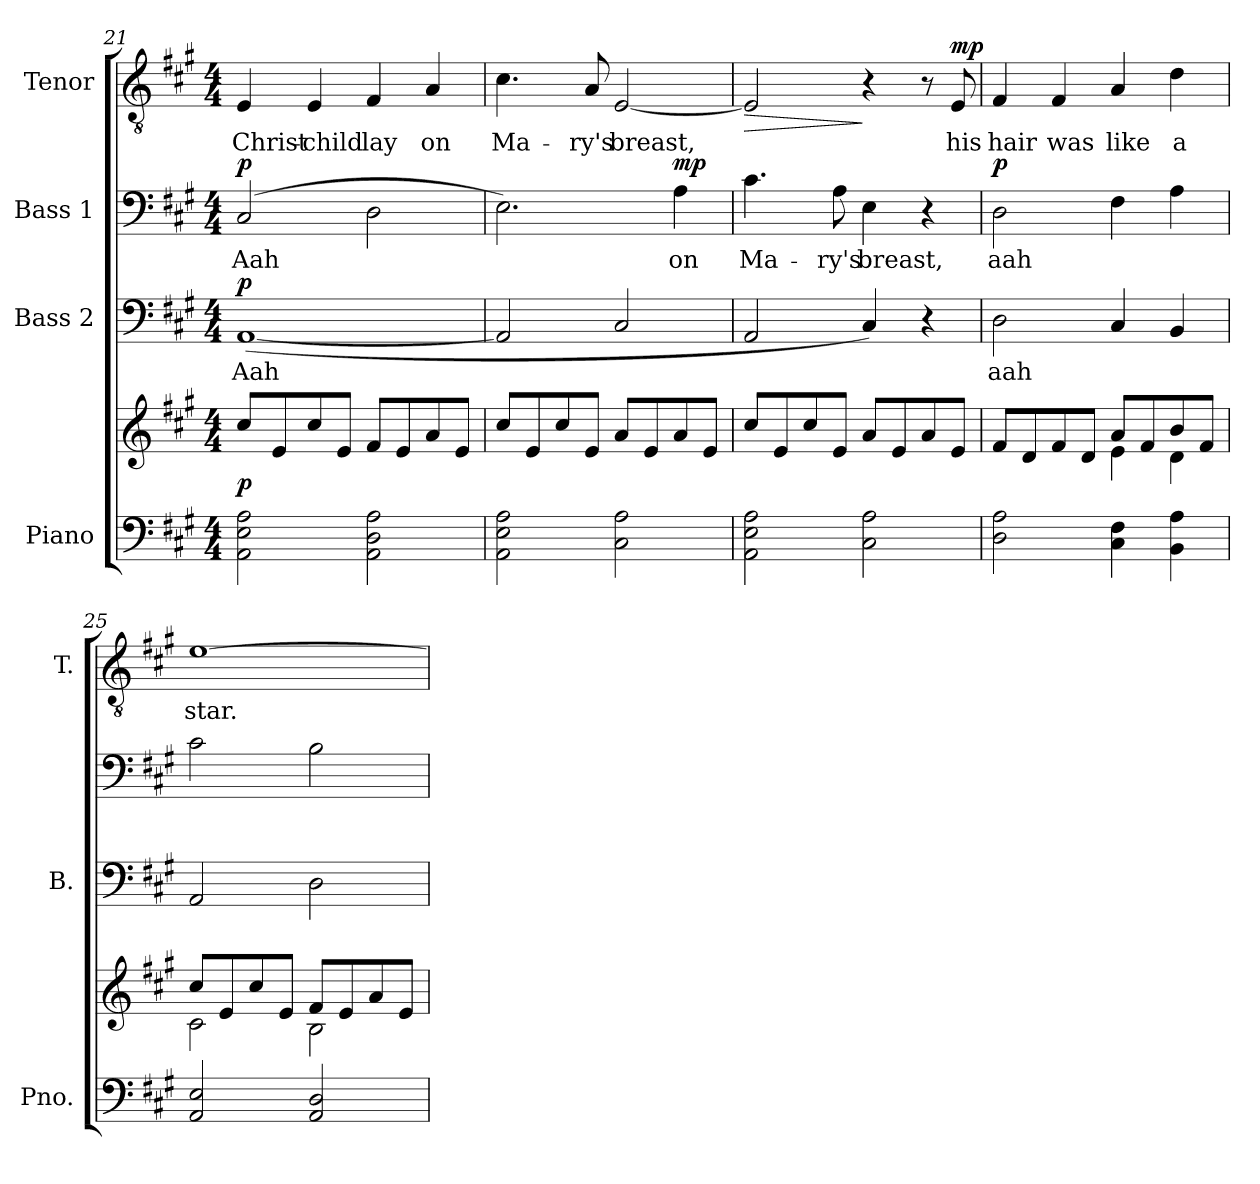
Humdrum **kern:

**kern	**kern	**dynam	**kern	**text	**dynam	**kern	**text	**dynam	**kern	**text	**dynam
*part4	*part4	*part4	*part3	*part3	*part3	*part2	*part2	*part2	*part1	*part1	*part1
*staff5	*staff4	*staff4/5	*staff3	*staff3	*staff3	*staff2	*staff2	*staff2	*staff1	*staff1	*staff1
*I"Piano	*	*	*I"Bass 2	*	*	*I"Bass 1	*	*	*I"Tenor	*	*
*I'Pno.	*	*	*I'B.	*	*	*	*	*	*I'T.	*	*
!!LO:LB:g=z
*clefF4	*clefG2	*	*clefF4	*	*	*clefF4	*	*	*clefGv2	*	*
*	*	*	*	*	*	*	*	*	*ITrd7c12	*	*
*k[f#c#g#]	*k[f#c#g#]	*	*k[f#c#g#]	*	*	*k[f#c#g#]	*	*	*k[f#c#g#]	*	*
*A:	*A:	*	*A:	*	*	*A:	*	*	*A:	*	*
*M4/4	*M4/4	*	*M4/4	*	*	*M4/4	*	*	*M4/4	*	*
=21	=21	=21	=21	=21	=21	=21	=21	=21	=21	=21	=21
!	!	!	!	!LO:LY:b:color=#000000	!	!	!	!	!	!	!
!	!	!	!	!	!	!	!LO:LY:b:color=#000000	!	!	!	!
!	!	!	!	!	!	!	!	!	!	!LO:LY:b:color=#000000	!
2AAi\ 2Ei 2Ai	8cc#i/L	p	([1AAi	Aah	p	(2C#i/	Aah	p	4EEi/	Christ-	.
.	8ei/	.	.	.	.	.	.	.	.	.	.
!	!	!	!	!	!	!	!	!	!	!LO:LY:b:color=#000000	!
.	8cc#i/	.	.	.	.	.	.	.	4EEi/	-child	.
.	8ei/J	.	.	.	.	.	.	.	.	.	.
!	!	!	!	!	!	!	!	!	!	!LO:LY:b:color=#000000	!
2AAi\ 2Di 2Ai	8f#i/L	.	.	.	.	2Di\	.	.	4FF#i/	lay	.
.	8ei/	.	.	.	.	.	.	.	.	.	.
!	!	!	!	!	!	!	!	!	!	!LO:LY:b:color=#000000	!
.	8ai/	.	.	.	.	.	.	.	4AAi/	on	.
.	8ei/J	.	.	.	.	.	.	.	.	.	.
=22	=22	=22	=22	=22	=22	=22	=22	=22	=22	=22	=22
!	!	!	!	!	!	!	!	!	!	!LO:LY:b:color=#000000	!
2AAi\ 2Ei 2Ai	8cc#i/L	.	2AAi/]	.	.	2.Ei\)	.	.	4.C#i\	Ma-	.
.	8ei/	.	.	.	.	.	.	.	.	.	.
.	8cc#i/	.	.	.	.	.	.	.	.	.	.
!	!	!	!	!	!	!	!	!	!	!LO:LY:b:color=#000000	!
.	8ei/J	.	.	.	.	.	.	.	8AAi/	-ry's	.
!	!	!	!	!	!	!	!	!	!	!LO:LY:b:color=#000000	!
2C#i\ 2Ai	8ai/L	.	2C#i/	.	.	.	.	.	[2EEi/	breast,	.
.	8ei/	.	.	.	.	.	.	.	.	.	.
!	!	!	!	!	!	!	!LO:LY:b:color=#000000	!	!	!	!
.	8ai/	.	.	.	.	4Ai\	on	mp	.	.	.
.	8ei/J	.	.	.	.	.	.	.	.	.	.
=23	=23	=23	=23	=23	=23	=23	=23	=23	=23	=23	=23
!	!	!	!	!	!	!	!LO:LY:b:color=#000000	!	!	!	!LO:HP:b
2AAi\ 2Ei 2Ai	8cc#i/L	.	2AAi/	.	.	4.c#i\	Ma-	.	2EEi/]	.	>
.	8ei/	.	.	.	.	.	.	.	.	.	.
.	8cc#i/	.	.	.	.	.	.	.	.	.	.
!	!	!	!	!	!	!	!LO:LY:b:color=#000000	!	!	!	!
.	8ei/J	.	.	.	.	8Ai\	-ry's	.	.	.	.
!	!	!	!	!	!	!	!LO:LY:b:color=#000000	!	!	!	!
2C#i\ 2Ai	8ai/L	.	4C#i/)	.	.	4Ei\	breast,	.	4r	.	]
.	8ei/	.	.	.	.	.	.	.	.	.	.
.	8ai/	.	4r	.	.	4r	.	.	8r	.	.
!	!	!	!	!	!	!	!	!	!	!LO:LY:b:color=#000000	!
.	8ei/J	.	.	.	.	.	.	.	8EEi/	his	mp
=24	=24	=24	=24	=24	=24	=24	=24	=24	=24	=24	=24
*	*^	*	*	*	*	*	*	*	*	*	*
!	!	!	!	!	!LO:LY:b:color=#000000	!	!	!	!	!	!	!
!	!	!	!	!	!	!	!	!LO:LY:b:color=#000000	!	!	!	!
!	!	!	!	!	!	!	!	!	!	!	!LO:LY:b:color=#000000	!
2Di\ 2Ai	8f#i/L	2ryy	.	2Di\	aah	.	2Di\	aah	p	4FF#i/	hair	.
.	8di/	.	.	.	.	.	.	.	.	.	.	.
!	!	!	!	!	!	!	!	!	!	!	!LO:LY:b:color=#000000	!
.	8f#i/	.	.	.	.	.	.	.	.	4FF#i/	was	.
.	8di/J	.	.	.	.	.	.	.	.	.	.	.
!	!	!	!	!	!	!	!	!	!	!	!LO:LY:b:color=#000000	!
4C#i\ 4F#i	8ai/L	4ei\	.	4C#i/	.	.	4F#i\	.	.	4AAi/	like	.
.	8f#i/	.	.	.	.	.	.	.	.	.	.	.
!	!	!	!	!	!	!	!	!	!	!	!LO:LY:b:color=#000000	!
4BBi\ 4Ai	8bi/	4di\	.	4BBi/	.	.	4Ai\	.	.	4Di\	a	.
.	8f#i/J	.	.	.	.	.	.	.	.	.	.	.
=25	=25	=25	=25	=25	=25	=25	=25	=25	=25	=25	=25	=25
!	!	!	!	!	!	!	!	!	!	!	!LO:LY:b:color=#000000	!
2AAi/ 2Ei	8cc#i/L	2c#i\	.	2AAi/	.	.	2c#i\	.	.	[1Ei	star.	.
.	8ei/	.	.	.	.	.	.	.	.	.	.	.
.	8cc#i/	.	.	.	.	.	.	.	.	.	.	.
.	8ei/J	.	.	.	.	.	.	.	.	.	.	.
2AAi/ 2Di	8f#i/L	2Bi\	.	2Di\	.	.	2Bi\	.	.	.	.	.
.	8ei/	.	.	.	.	.	.	.	.	.	.	.
.	8ai/	.	.	.	.	.	.	.	.	.	.	.
.	8ei/J	.	.	.	.	.	.	.	.	.	.	.
*	*v	*v	*	*	*	*	*	*	*	*	*	*
=	=	=	=	=	=	=	=	=	=	=	=
*-	*-	*-	*-	*-	*-	*-	*-	*-	*-	*-	*-
